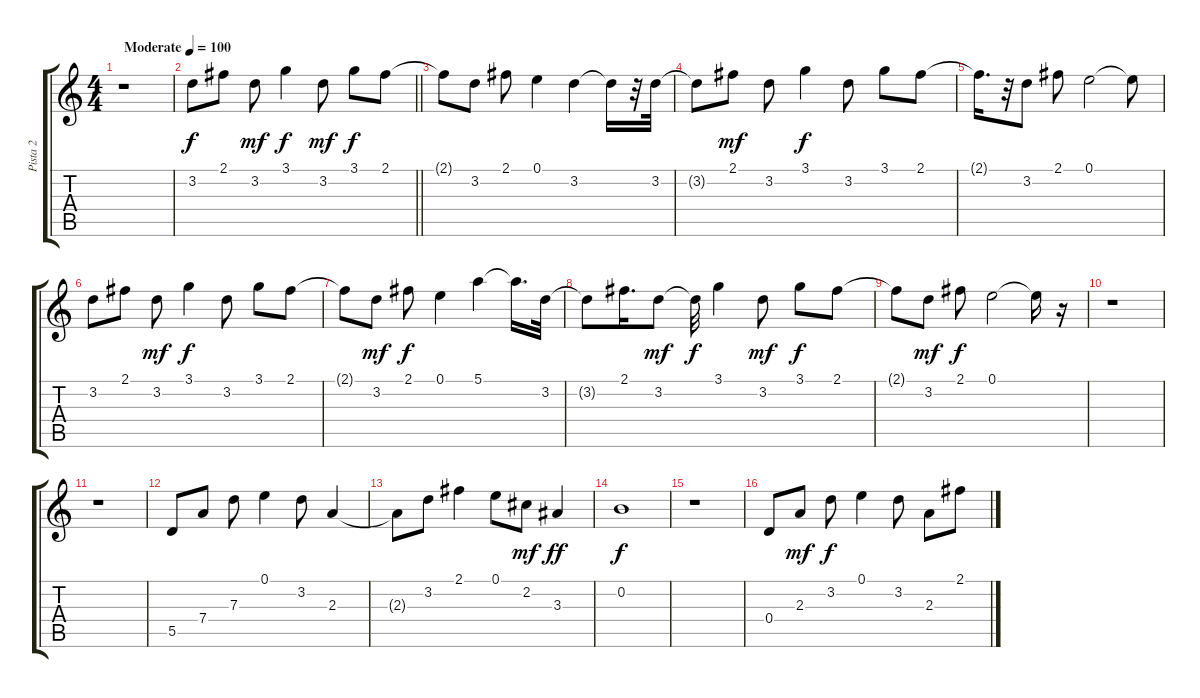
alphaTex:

\track ("Pista 2" "Pista 2") {instrument acousticguitarsteel}
\staff {score tabs}
\tuning (E4 B3 G3 D3 A2 E2) {hide}
\ts (4 4)
\tempo (100 "Moderate")
\clef g2
\ks c
r.1{dy f instrument acousticguitarsteel} |
\barLineRight lightlight
3.2.8 2.1.8 3.2.8{dy mf} 3.1.4{dy f} 3.2.8{dy mf} 3.1.8{dy f} 2.1.8 |
\section ("" "")
2.1{t}.8 3.2.8 2.1.8 0.1.4 3.2.4 3.2{t}.16 r.32 3.2.32 |
3.2{t}.8 2.1.8{dy mf} 3.2.8 3.1.4{dy f} 3.2.8 3.1.8 2.1.8 |
2.1{t}.16{d} r.32 3.2.8 2.1.8 0.1.2 0.1{t}.8 |
3.2.8 2.1.8 3.2.8{dy mf} 3.1.4{dy f} 3.2.8 3.1.8 2.1.8 |
2.1{t}.8 3.2.8{dy mf} 2.1.8{dy f} 0.1.4 5.1.4 5.1{t}.16{d} 3.2.32 |
3.2{t}.8 2.1.16{d} 3.2.8{dy mf} 3.2{t}.32{dy f} 3.1.4 3.2.8{dy mf} 3.1.8{dy f} 2.1.8 |
2.1{t}.8 3.2.8{dy mf} 2.1.8{dy f} 0.1.2 0.1{t}.16 r.16 |
r.1 |
r.1 |
5.5.8 7.4.8 7.3.8 0.1.4 3.2.8 2.3.4 |
2.3{t}.8 3.2.8 2.1.4 0.1.8 2.2.8{dy mf} 3.3.4{dy ff} |
0.2.1{dy f} |
r.1 |
0.4.8 2.3.8{dy mf} 3.2.8{dy f} 0.1.4 3.2.8 2.3.8 2.1.8
